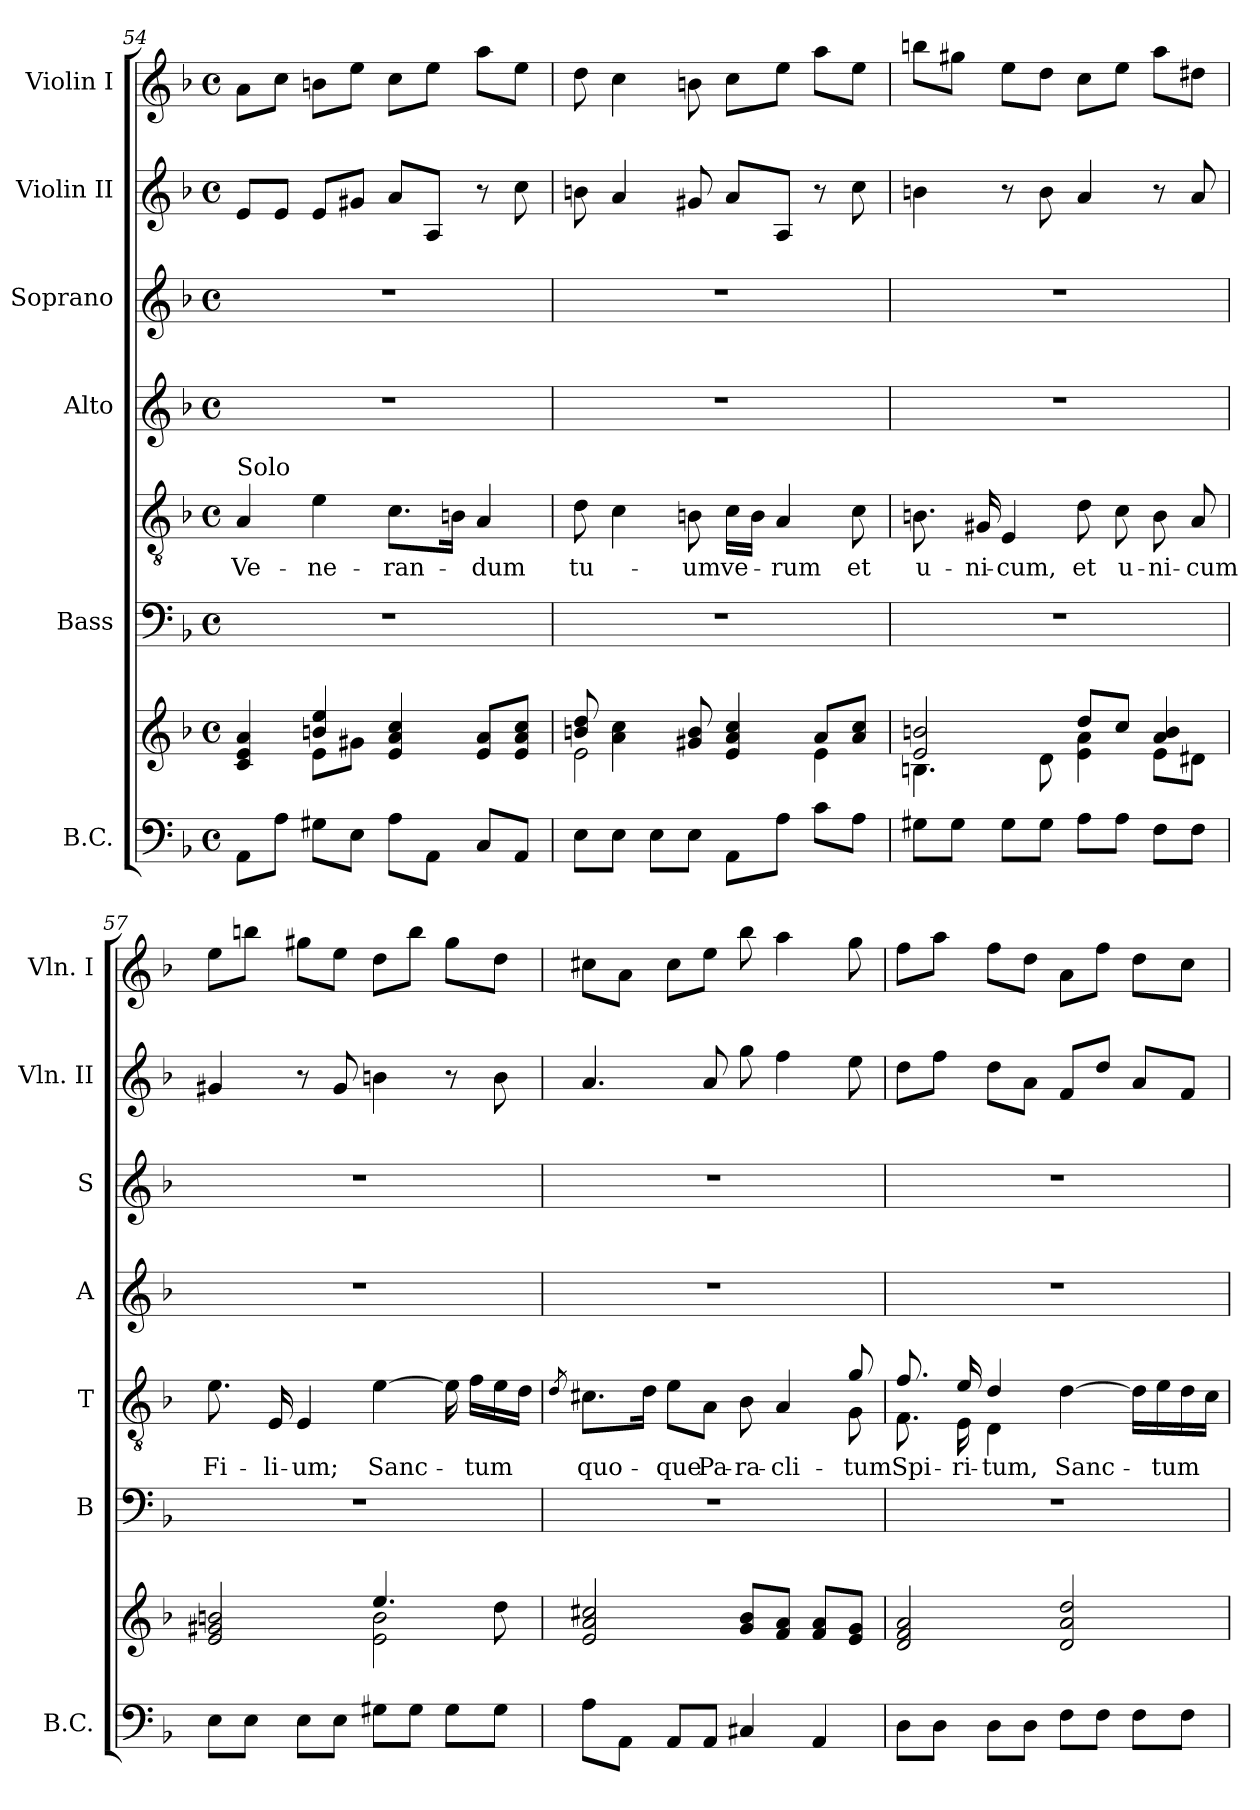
**kern	**kern	**kern	**kern	**text	**kern	**kern	**kern	**kern
*part7	*part7	*part6	*part5	*part5	*part4	*part3	*part2	*part1
*staff8	*staff7	*staff6	*staff5	*staff5	*staff4	*staff3	*staff2	*staff1
*I"B.C.	*	*I"Bass	*	*	*I"Alto	*I"Soprano	*I"Violin II	*I"Violin I
*I'B.C.	*	*I'B	*I'T	*	*I'A	*I'S	*I'Vln. II	*I'Vln. I
*clefF4	*clefG2	*clefF4	*clefGv2	*	*clefG2	*clefG2	*clefG2	*clefG2
*k[b-]	*k[b-]	*k[b-]	*k[b-]	*	*k[b-]	*k[b-]	*k[b-]	*k[b-]
*F:	*F:	*F:	*F:	*	*F:	*F:	*F:	*F:
*M4/4	*M4/4	*M4/4	*M4/4	*	*M4/4	*M4/4	*M4/4	*M4/4
*met(c)	*met(c)	*met(c)	*met(c)	*	*met(c)	*met(c)	*met(c)	*met(c)
=54	=54	=54	=54	=54	=54	=54	=54	=54
*	*^	*	*	*	*	*	*	*
!	!	!	!	!LO:TX:a:t=Solo	!	!	!	!	!
!	!	!	!	!	!LO:LY:b	!	!	!	!
8AA\L	4c/ 4e/ 4a/	4ryy	1r	4A/	Ve-	1r	1r	8e/L	8a\L
8A\J	.	.	.	.	.	.	.	8e/J	8cc\J
!	!	!	!	!	!LO:LY:b	!	!	!	!
8G#X\L	4bn/ 4ee/	8e\L	.	4e\	-ne-	.	.	8e/L	8bn\L
8E\J	.	8g#X\J	.	.	.	.	.	8g#X/J	8ee\J
!	!	!	!	!	!LO:LY:b	!	!	!	!
8A\L	4e/ 4a/ 4cc/	2ryy	.	8.c\L	-ran-	.	.	8a/L	8cc\L
8AA\J	.	.	.	.	.	.	.	8A/J	8ee\J
.	.	.	.	16Bn\Jk	.	.	.	.	.
!	!	!	!	!	!LO:LY:b	!	!	!	!
8C/L	8e/ 8a/L	.	.	4A/	-dum	.	.	8r	8aa\L
8AA/J	8e/ 8a/ 8cc/J	.	.	.	.	.	.	8cc\	8ee\J
=55	=55	=55	=55	=55	=55	=55	=55	=55	=55
!	!	!	!	!	!LO:LY:b	!	!	!	!
8E\L	8bn/ 8dd/	2e\	1r	8d\	tu-	1r	1r	8bn\	8dd\
8E\J	4a\ 4cc\	.	.	4c\	.	.	.	4a/	4cc\
8E\L	.	.	.	.	.	.	.	.	.
!	!	!	!	!	!LO:LY:b	!	!	!	!
8E\J	8g#X/ 8b/	.	.	8Bn\	-um	.	.	8g#X/	8bn\
!	!	!	!	!	!LO:LY:b	!	!	!	!
8AA\L	4e/ 4a/ 4cc/	4ryy	.	16c\LL	ve-	.	.	8a/L	8cc\L
.	.	.	.	16B\JJ	.	.	.	.	.
!	!	!	!	!	!LO:LY:b	!	!	!	!
8A\J	.	.	.	4A/	-rum	.	.	8A/J	8ee\J
8c\L	8a/L	4e\	.	.	.	.	.	8r	8aa\L
!	!	!	!	!	!LO:LY:b	!	!	!	!
8A\J	8a/ 8cc/J	.	.	8c\	et	.	.	8cc\	8ee\J
!!LO:LB:g=z
=56	=56	=56	=56	=56	=56	=56	=56	=56	=56
!	!	!	!	!	!LO:LY:b	!	!	!	!
8G#X\L	2e/ 2bn/	4.Bn\	1r	8.Bn\	u-	1r	1r	4bn\	8bbn\L
8G#\J	.	.	.	.	.	.	.	.	8gg#X\J
!	!	!	!	!	!LO:LY:b	!	!	!	!
.	.	.	.	16G#X/	-ni-	.	.	.	.
!	!	!	!	!	!LO:LY:b	!	!	!	!
8G#\L	.	.	.	4E/	-cum,	.	.	8r	8ee\L
8G#\J	.	8d\	.	.	.	.	.	8b\	8dd\J
!	!	!	!	!	!LO:LY:b	!	!	!	!
8A\L	8dd/L	4e\ 4a\	.	8d\	et	.	.	4a/	8cc\L
!	!	!	!	!	!LO:LY:b	!	!	!	!
8A\J	8cc/J	.	.	8c\	u-	.	.	.	8ee\J
!	!	!	!	!	!LO:LY:b	!	!	!	!
8F\L	4a/ 4b/	8e\L	.	8B\	-ni-	.	.	8r	8aa\L
!	!	!	!	!	!LO:LY:b	!	!	!	!
8F\J	.	8d#X\J	.	8A/	-cum	.	.	8a/	8dd#X\J
=57	=57	=57	=57	=57	=57	=57	=57	=57	=57
!	!	!	!	!	!LO:LY:b	!	!	!	!
8E\L	2e/ 2g#X/ 2bn/	2ryy	1r	8.e\	Fi-	1r	1r	4g#X/	8ee\L
8E\J	.	.	.	.	.	.	.	.	8bbn\J
!	!	!	!	!	!LO:LY:b	!	!	!	!
.	.	.	.	16E/	-li-	.	.	.	.
!	!	!	!	!	!LO:LY:b	!	!	!	!
8E\L	.	.	.	4E/	-um;	.	.	8r	8gg#X\L
8E\J	.	.	.	.	.	.	.	8g#/	8ee\J
!	!	!	!	!	!LO:LY:b	!	!	!	!
8G#X\L	4.ee/	2e\ 2b\	.	[4e\	Sanc-	.	.	4bn\	8dd\L
8G#\J	.	.	.	.	.	.	.	.	8bb\J
8G#\L	.	.	.	16e\]	.	.	.	8r	8gg#\L
!	!	!	!	!	!LO:LY:b	!	!	!	!
.	.	.	.	16f\LL	-tum	.	.	.	.
8G#\J	8dd\	.	.	16e\	.	.	.	8b\	8dd\J
.	.	.	.	16d\JJ	.	.	.	.	.
*	*v	*v	*	*	*	*	*	*	*
=58	=58	=58	=58	=58	=58	=58	=58	=58
.	.	.	8qd/	.	.	.	.	.
!	!	!	!	!LO:LY:b	!	!	!	!
*	*	*	*^	*	*	*	*	*
8A\L	2e/ 2a/ 2cc#X/	1r	8.c#X\L	2..ryy	quo-	1r	1r	4.a/	8cc#X\L
8AA\J	.	.	.	.	.	.	.	.	8a\J
.	.	.	16d\Jk	.	.	.	.	.	.
!	!	!	!	!	!LO:LY:b	!	!	!	!
8AA/L	.	.	8e\L	.	-que	.	.	.	8cc#\L
!	!	!	!	!	!LO:LY:b	!	!	!	!
8AA/J	.	.	8A\J	.	Pa-	.	.	8a/	8ee\J
!	!	!	!	!	!LO:LY:b	!	!	!	!
4C#X/	8g/ 8b-i/L	.	8B-\	.	-ra-	.	.	8gg\	8bb-\
!	!	!	!	!	!LO:LY:b	!	!	!	!
.	8f/ 8a/J	.	4A/	.	-cli-	.	.	4ff\	4aa\
4AA/	8f/ 8a/L	.	.	.	.	.	.	.	.
!	!	!	!	!	!LO:LY:b	!	!	!	!
.	8e/ 8g/J	.	8G\	8g!/	-tum	.	.	8ee\	8gg\
=59	=59	=59	=59	=59	=59	=59	=59	=59	=59
!	!	!	!	!	!LO:LY:b	!	!	!	!
8D\L	2d/ 2f/ 2a/	1r	8.F\	8.f!/	Spi-	1r	1r	8dd\L	8ff\L
8D\J	.	.	.	.	.	.	.	8ff\J	8aa\J
!	!	!	!	!	!LO:LY:b	!	!	!	!
.	.	.	16E\	16e!/	-ri-	.	.	.	.
!	!	!	!	!	!LO:LY:b	!	!	!	!
8D\L	.	.	4D\	4d!/	-tum,	.	.	8dd\L	8ff\L
8D\J	.	.	.	.	.	.	.	8a\J	8dd\J
!	!	!	!	!	!LO:LY:b	!	!	!	!
8F\L	2d/ 2a/ 2dd/	.	[4d\	2ryy	Sanc-	.	.	8f/L	8a\L
8F\J	.	.	.	.	.	.	.	8dd/J	8ff\J
8F\L	.	.	16d\LL]	.	.	.	.	8a/L	8dd\L
!	!	!	!	!	!LO:LY:b	!	!	!	!
.	.	.	16e\	.	-tum	.	.	.	.
8F\J	.	.	16d\	.	.	.	.	8f/J	8cc\J
.	.	.	16c\JJ	.	.	.	.	.	.
*	*	*	*v	*v	*	*	*	*	*
=	=	=	=	=	=	=	=	=
*-	*-	*-	*-	*-	*-	*-	*-	*-
